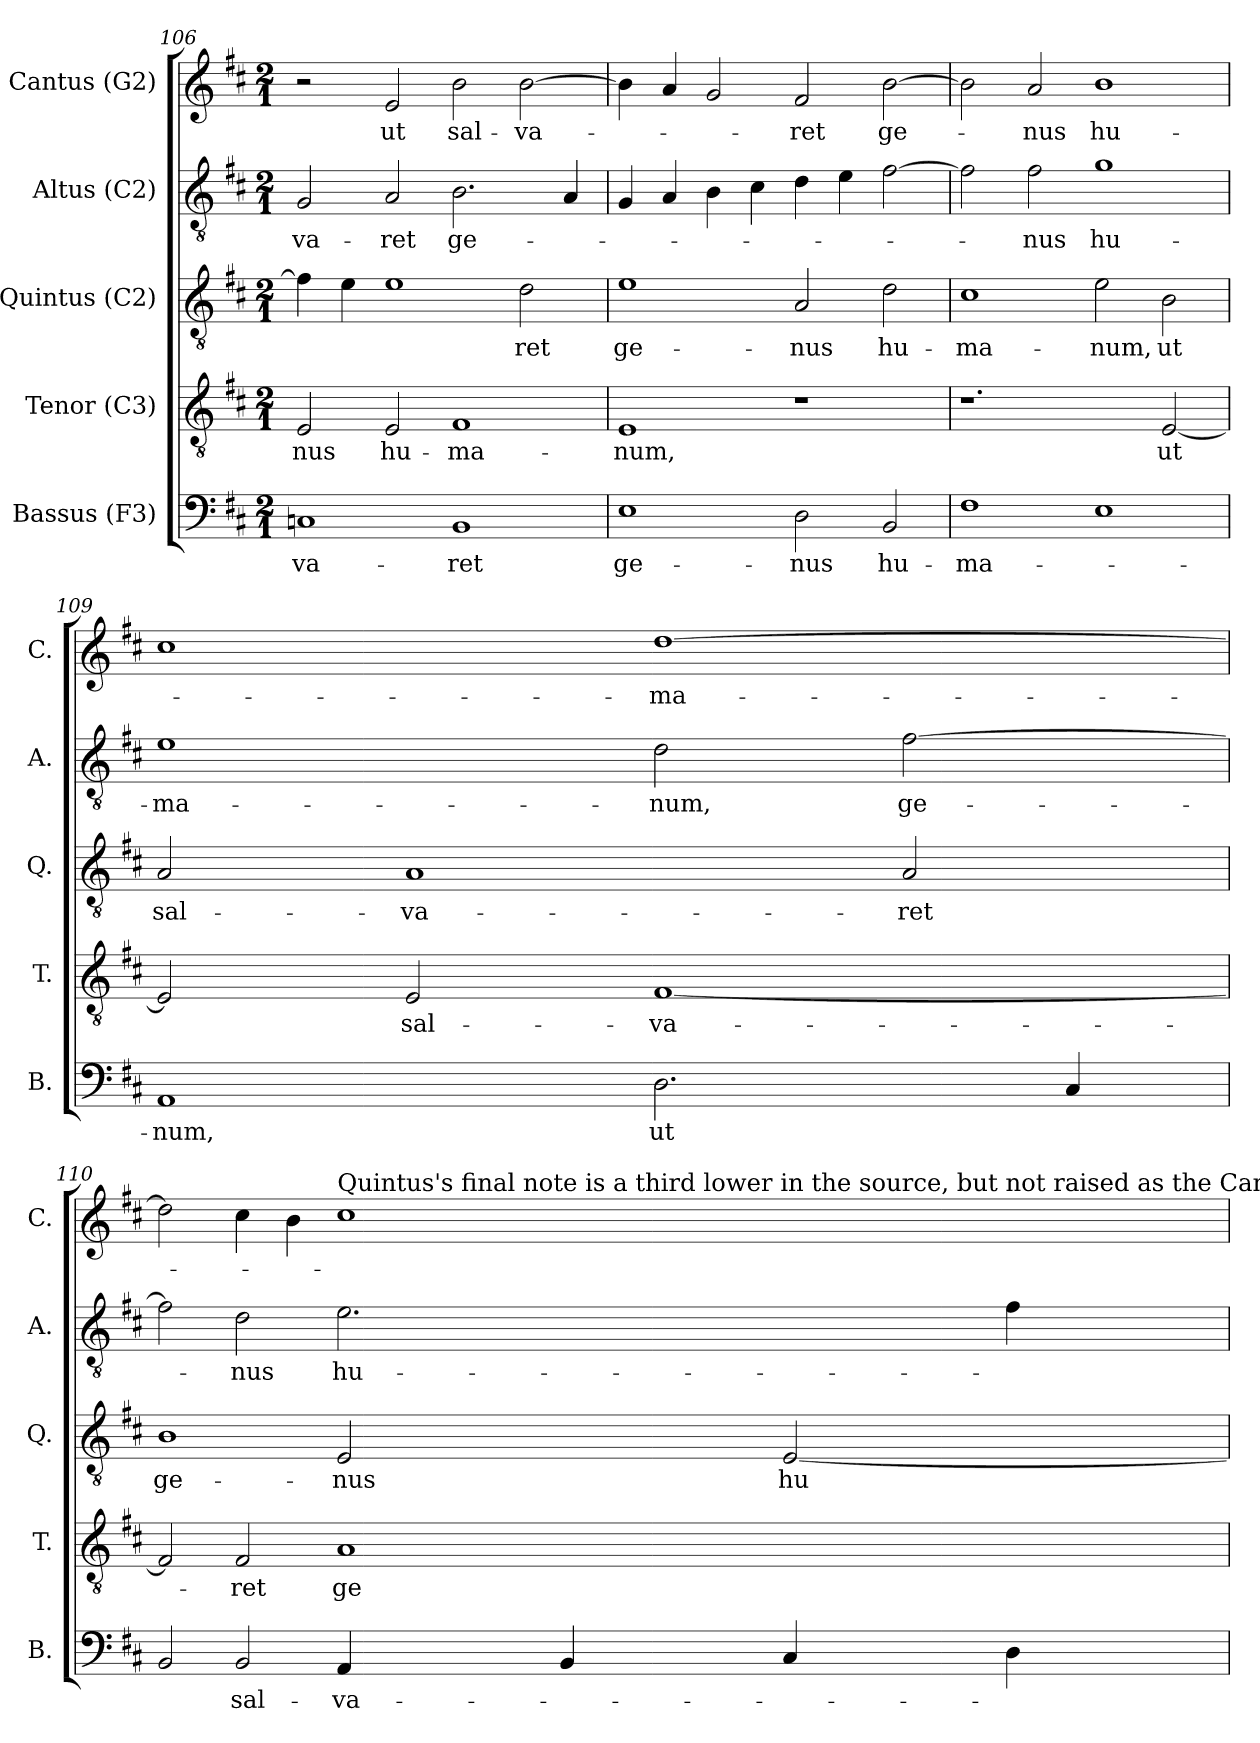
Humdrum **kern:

**kern	**text	**kern	**text	**kern	**text	**kern	**text	**kern	**text
*part5	*part5	*part4	*part4	*part3	*part3	*part2	*part2	*part1	*part1
*staff5	*staff5	*staff4	*staff4	*staff3	*staff3	*staff2	*staff2	*staff1	*staff1
*I"Bassus (F3)	*	*I"Tenor (C3)	*	*I"Quintus (C2)	*	*I"Altus (C2)	*	*I"Cantus (G2)	*
*I'B.	*	*I'T.	*	*I'Q.	*	*I'A.	*	*I'C.	*
!!LO:LB:g=z
*clefF4	*	*clefGv2	*	*clefGv2	*	*clefGv2	*	*clefG2	*
*	*	*ITrd7c12	*	*ITrd7c12	*	*ITrd7c12	*	*	*
*k[f#c#]	*	*k[f#c#]	*	*k[f#c#]	*	*k[f#c#]	*	*k[f#c#]	*
*D:	*	*D:	*	*D:	*	*D:	*	*D:	*
*M2/1	*	*M2/1	*	*M2/1	*	*M2/1	*	*M2/1	*
=106	=106	=106	=106	=106	=106	=106	=106	=106	=106
!	!LO:LY:b:color=#000000	!	!	!	!	!	!	!	!
!	!	!	!LO:LY:b:color=#000000	!	!	!	!	!	!
!	!	!	!	!	!	!	!LO:LY:b:color=#000000	!	!
1Cni	-va-	2EEi/	-nus	4F#i\]	.	2GGi/	-va-	2r	.
.	.	.	.	4Ei\	.	.	.	.	.
!	!	!	!LO:LY:b:color=#000000	!	!	!	!	!	!
!	!	!	!	!	!	!	!LO:LY:b:color=#000000	!	!
!	!	!	!	!	!	!	!	!	!LO:LY:b:color=#000000
.	.	2EEi/	hu-	1Ei	.	2AAi/	-ret	2ei/	ut
!	!LO:LY:b:color=#000000	!	!	!	!	!	!	!	!
!	!	!	!LO:LY:b:color=#000000	!	!	!	!	!	!
!	!	!	!	!	!	!	!LO:LY:b:color=#000000	!	!
!	!	!	!	!	!	!	!	!	!LO:LY:b:color=#000000
1BBi	-ret	1FF#i	-ma-	.	.	2.BBi\	ge-	2bi\	sal-
!	!	!	!	!	!LO:LY:b:color=#000000	!	!	!	!
!	!	!	!	!	!	!	!	!	!LO:LY:b:color=#000000
.	.	.	.	2Di\	-ret	.	.	[2bi\	-va-
.	.	.	.	.	.	4AAi/	.	.	.
=107	=107	=107	=107	=107	=107	=107	=107	=107	=107
!	!LO:LY:b:color=#000000	!	!	!	!	!	!	!	!
!	!	!	!LO:LY:b:color=#000000	!	!	!	!	!	!
!	!	!	!	!	!LO:LY:b:color=#000000	!	!	!	!
1Ei	ge-	1EEi	-num,	1Ei	ge-	4GGi/	.	4bi\]	.
.	.	.	.	.	.	4AAi/	.	4ai/	.
.	.	.	.	.	.	4BBi\	.	2gi/	.
.	.	.	.	.	.	4C#i\	.	.	.
!	!LO:LY:b:color=#000000	!	!	!	!	!	!	!	!
!	!	!	!	!	!LO:LY:b:color=#000000	!	!	!	!
!	!	!	!	!	!	!	!	!	!LO:LY:b:color=#000000
2Di\	-nus	1r	.	2AAi/	-nus	4Di\	.	2f#i/	-ret
.	.	.	.	.	.	4Ei\	.	.	.
!	!LO:LY:b:color=#000000	!	!	!	!	!	!	!	!
!	!	!	!	!	!LO:LY:b:color=#000000	!	!	!	!
!	!	!	!	!	!	!	!	!	!LO:LY:b:color=#000000
2BBi/	hu-	.	.	2Di\	hu-	[2F#i\	.	[2bi\	ge-
=108	=108	=108	=108	=108	=108	=108	=108	=108	=108
!	!LO:LY:b:color=#000000	!	!	!	!	!	!	!	!
!	!	!	!	!	!LO:LY:b:color=#000000	!	!	!	!
1F#i	-ma-	1.r	.	1C#i	-ma-	2F#i\]	.	2bi\]	.
!	!	!	!	!	!	!	!LO:LY:b:color=#000000	!	!
!	!	!	!	!	!	!	!	!	!LO:LY:b:color=#000000
.	.	.	.	.	.	2F#i\	-nus	2ai/	-nus
!	!	!	!	!	!LO:LY:b:color=#000000	!	!	!	!
!	!	!	!	!	!	!	!LO:LY:b:color=#000000	!	!
!	!	!	!	!	!	!	!	!	!LO:LY:b:color=#000000
1Ei	.	.	.	2Ei\	-num,	1Gi	hu-	1bi	hu-
!	!	!	!LO:LY:b:color=#000000	!	!	!	!	!	!
!	!	!	!	!	!LO:LY:b:color=#000000	!	!	!	!
.	.	[2EEi/	ut	2BBi\	ut	.	.	.	.
=109	=109	=109	=109	=109	=109	=109	=109	=109	=109
!	!LO:LY:b:color=#000000	!	!	!	!	!	!	!	!
!	!	!	!	!	!LO:LY:b:color=#000000	!	!	!	!
!	!	!	!	!	!	!	!LO:LY:b:color=#000000	!	!
1AAi	-num,	2EEi/]	.	2AAi/	sal-	1Ei	-ma-	1cc#i	.
!	!	!	!LO:LY:b:color=#000000	!	!	!	!	!	!
!	!	!	!	!	!LO:LY:b:color=#000000	!	!	!	!
.	.	2EEi/	sal-	1AAi	-va-	.	.	.	.
!	!LO:LY:b:color=#000000	!	!	!	!	!	!	!	!
!	!	!	!LO:LY:b:color=#000000	!	!	!	!	!	!
!	!	!	!	!	!	!	!LO:LY:b:color=#000000	!	!
!	!	!	!	!	!	!	!	!	!LO:LY:b:color=#000000
2.Di\	ut	[1FF#i	-va-	.	.	2Di\	-num,	[1ddi	-ma-
!	!	!	!	!	!LO:LY:b:color=#000000	!	!	!	!
!	!	!	!	!	!	!	!LO:LY:b:color=#000000	!	!
.	.	.	.	2AAi/	-ret	[2F#i\	ge-	.	.
4C#i/	.	.	.	.	.	.	.	.	.
!!LO:PB:g=z
=110	=110	=110	=110	=110	=110	=110	=110	=110	=110
!	!	!	!	!	!LO:LY:b:color=#000000	!	!	!	!
2BBi/	.	2FF#i/]	.	1BBi	ge-	2F#i\]	.	2ddi\]	.
!	!LO:LY:b:color=#000000	!	!	!	!	!	!	!	!
!	!	!	!LO:LY:b:color=#000000	!	!	!	!	!	!
!	!	!	!	!	!	!	!LO:LY:b:color=#000000	!	!
2BBi/	sal-	2FF#i/	-ret	.	.	2Di\	-nus	4cc#i\	.
.	.	.	.	.	.	.	.	4bi\	.
!	!LO:LY:b:color=#000000	!	!	!	!	!	!	!	!
!	!	!	!LO:LY:b:color=#000000	!	!	!	!	!	!
!	!	!	!	!	!LO:LY:b:color=#000000	!	!	!	!
!	!	!	!	!	!	!	!	!LO:TX:a:t=Quintus's final note is a third lower in the source, but not raised as the Cantus note is.	!
!	!	!	!	!	!	!	!LO:LY:b:color=#000000	!	!
4AAi/	-va-	1AAi	ge-	2EEi/	-nus	2.Ei\	hu-	1cc#i	.
4BBi/	.	.	.	.	.	.	.	.	.
!	!	!	!	!	!LO:LY:b:color=#000000	!	!	!	!
4C#i/	.	.	.	[2EEi/	hu-	.	.	.	.
4Di\	.	.	.	.	.	4F#i\	.	.	.
=	=	=	=	=	=	=	=	=	=
*-	*-	*-	*-	*-	*-	*-	*-	*-	*-
